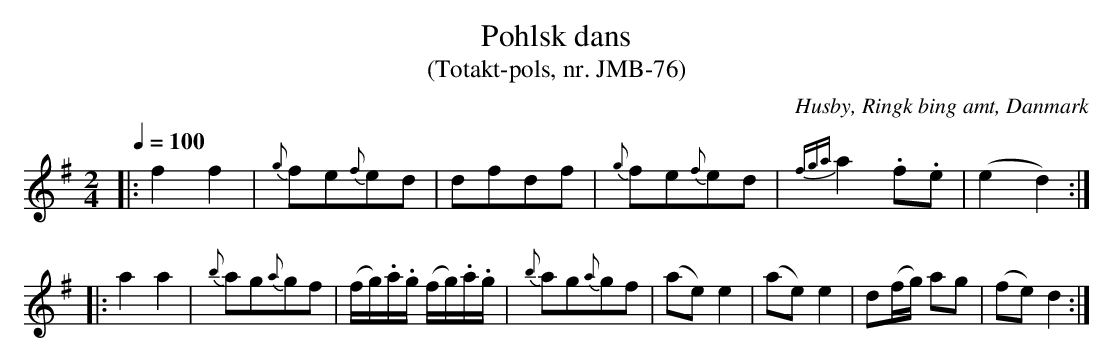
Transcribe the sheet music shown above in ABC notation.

X:1
T:Pohlsk dans
T:(Totakt-pols, nr. JMB-76)
O:Husby, Ringk bing amt, Danmark
M:2/4
L:1/8
Q:1/4=100
K:G
|: f2 f2 | {g}fe{f}ed | dfdf | {g}fe{f}ed | {fga}a2 .f.e | (e2 d2) :|
|: a2 a2 | {b}ag{a}gf | (f/g/).a/.g/ (f/g/).a/.g/ | {b}ag{a}gf | (ae) e2 | (ae) e2 | d(f/g/) ag | (fe) d2 :|
